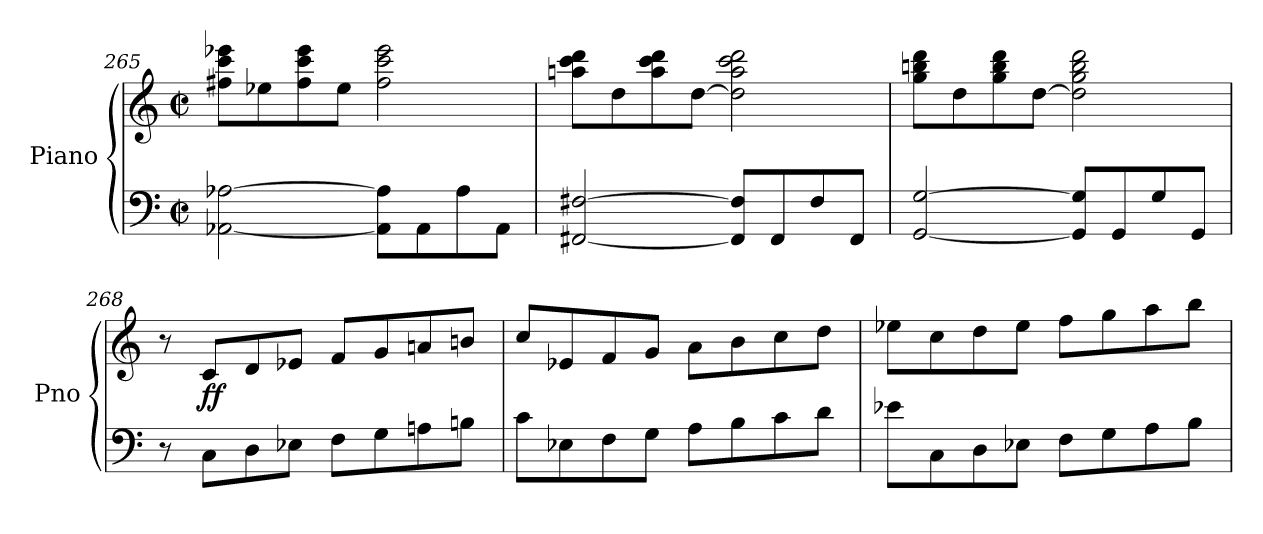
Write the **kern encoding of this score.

**kern	**kern	**dynam
*part1	*part1	*part1
*staff2	*staff1	*staff1/2
*I"Piano	*	*
*I'Pno	*	*
!!LO:LB:g=z
*clefF4	*clefG2	*
*k[]	*k[]	*
*M4/4	*M4/4	*
*met(c|)	*met(c|)	*
=265	=265	=265
[2AA-X\ [2A-X\	8ff#X\ 8ccc\ 8eee-X\L	.
.	8ee-X\	.
.	8ff#\ 8ccc\ 8eee-\	.
.	8ee-\J	.
8AA-\] 8A-\]L	2ff#\ 2ccc\ 2eee-\	.
8AA-\	.	.
8A-\	.	.
8AA-\J	.	.
=266	=266	=266
[2FF#X/ [2F#X/	8aan\ 8ccc\ 8ddd\L	.
.	8dd\	.
.	8aa\ 8ccc\ 8ddd\	.
.	[8dd\J	.
8FF#/] 8F#/]L	2dd\] 2aa\ 2ccc\ 2ddd\	.
8FF#/	.	.
8F#/	.	.
8FF#/J	.	.
=267	=267	=267
[2GG/ [2G/	8gg\ 8bbn\ 8ddd\L	.
.	8dd\	.
.	8gg\ 8bb\ 8ddd\	.
.	[8dd\J	.
8GG/] 8G/]L	2dd\] 2gg\ 2bb\ 2ddd\	.
8GG/	.	.
8G/	.	.
8GG/J	.	.
=268	=268	=268
8r	8r	.
!	!	!LO:DY:b
8C\L	8c/L	ff
8D\	8d/	.
8E-X\J	8e-X/J	.
8F\L	8f/L	.
8G\	8g/	.
8An\	8an/	.
8Bn\J	8bn/J	.
=269	=269	=269
8c\L	8cc/L	.
8E-X\	8e-X/	.
8F\	8f/	.
8G\J	8g/J	.
8A\L	8a\L	.
8B\	8b\	.
8c\	8cc\	.
8d\J	8dd\J	.
=270	=270	=270
8e-X\L	8ee-X\L	.
8C\	8cc\	.
8D\	8dd\	.
8E-X\J	8ee-\J	.
8F\L	8ff\L	.
8G\	8gg\	.
8A\	8aa\	.
8B\J	8bb\J	.
=	=	=
*-	*-	*-
